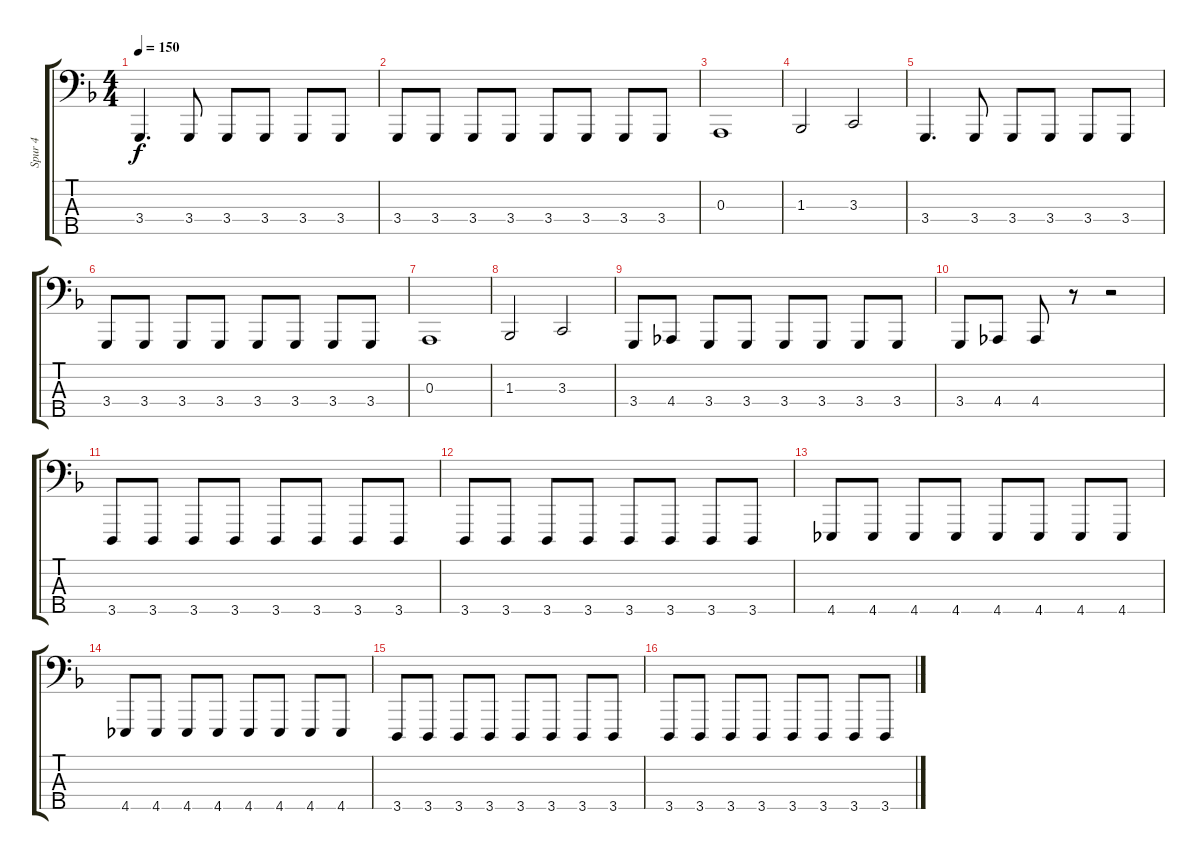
\track ("Spur 4" "Spur 4") {instrument cello}
\staff {score tabs}
\tuning (G2 D2 A1 E1 B0) {hide}
\ts (4 4)
\tempo 150
\clef f4
\ks f
3.4.4{d dy f} 3.4.8 3.4.8 3.4.8 3.4.8 3.4.8 |
3.4.8 3.4.8 3.4.8 3.4.8 3.4.8 3.4.8 3.4.8 3.4.8 |
0.3.1 |
1.3.2 3.3.2 |
3.4.4{d} 3.4.8 3.4.8 3.4.8 3.4.8 3.4.8 |
3.4.8 3.4.8 3.4.8 3.4.8 3.4.8 3.4.8 3.4.8 3.4.8 |
0.3.1 |
1.3.2 3.3.2 |
3.4.8 4.4.8 3.4.8 3.4.8 3.4.8 3.4.8 3.4.8 3.4.8 |
3.4.8 4.4.8 4.4.8 r.8 r.2 |
3.5.8 3.5.8 3.5.8 3.5.8 3.5.8 3.5.8 3.5.8 3.5.8 |
3.5.8 3.5.8 3.5.8 3.5.8 3.5.8 3.5.8 3.5.8 3.5.8 |
4.5.8 4.5.8 4.5.8 4.5.8 4.5.8 4.5.8 4.5.8 4.5.8 |
4.5.8 4.5.8 4.5.8 4.5.8 4.5.8 4.5.8 4.5.8 4.5.8 |
3.5.8 3.5.8 3.5.8 3.5.8 3.5.8 3.5.8 3.5.8 3.5.8 |
3.5.8 3.5.8 3.5.8 3.5.8 3.5.8 3.5.8 3.5.8 3.5.8
